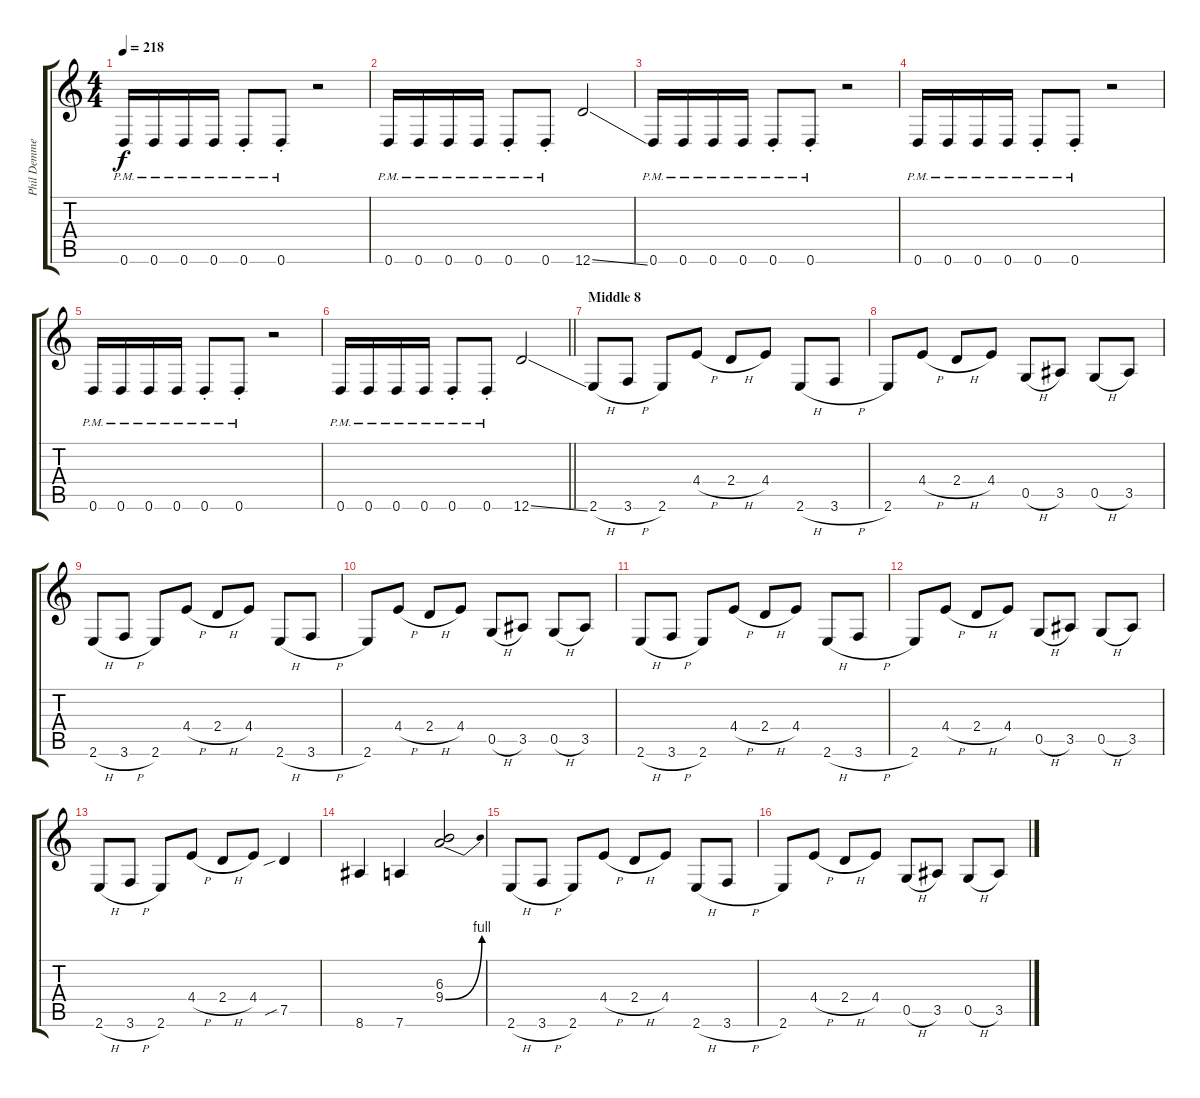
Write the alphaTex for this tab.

\track ("Phil Demmel" "Phil Demme") {instrument distortionguitar}
\staff {score tabs}
\tuning (D4 A3 F3 C3 G2 D2) {hide}
\ts (4 4)
\tempo 218
\clef g2
\ks c
0.6{pm}.16{dy f} 0.6{pm}.16 0.6{pm}.16 0.6{pm}.16 0.6{pm st}.8 0.6{pm st}.8 r.2 |
0.6{pm}.16 0.6{pm}.16 0.6{pm}.16 0.6{pm}.16 0.6{pm st}.8 0.6{pm st}.8 12.6{ss}.2 |
0.6{pm}.16 0.6{pm}.16 0.6{pm}.16 0.6{pm}.16 0.6{pm st}.8 0.6{pm st}.8 r.2 |
0.6{pm}.16 0.6{pm}.16 0.6{pm}.16 0.6{pm}.16 0.6{pm st}.8 0.6{pm st}.8 r.2 |
0.6{pm}.16 0.6{pm}.16 0.6{pm}.16 0.6{pm}.16 0.6{pm st}.8 0.6{pm st}.8 r.2 |
\barLineRight lightlight
0.6{pm}.16 0.6{pm}.16 0.6{pm}.16 0.6{pm}.16 0.6{pm st}.8 0.6{pm st}.8 12.6{ss}.2 |
\section ("" "Middle 8")
2.6{h}.8 3.6{h}.8 2.6.8 4.4{h}.8 2.4{h}.8 4.4.8 2.6{h}.8 3.6{h}.8 |
2.6.8 4.4{h}.8 2.4{h}.8 4.4.8 0.5{h}.8 3.5.8 0.5{h}.8 3.5.8 |
2.6{h}.8 3.6{h}.8 2.6.8 4.4{h}.8 2.4{h}.8 4.4.8 2.6{h}.8 3.6{h}.8 |
2.6.8 4.4{h}.8 2.4{h}.8 4.4.8 0.5{h}.8 3.5.8 0.5{h}.8 3.5.8 |
2.6{h}.8 3.6{h}.8 2.6.8 4.4{h}.8 2.4{h}.8 4.4.8 2.6{h}.8 3.6{h}.8 |
2.6.8 4.4{h}.8 2.4{h}.8 4.4.8 0.5{h}.8 3.5.8 0.5{h}.8 3.5.8 |
2.6{h}.8 3.6{h}.8 2.6.8 4.4{h}.8 2.4{h}.8 4.4.8 7.5{sib}.4 |
8.6.4 7.6.4 (6.3 9.4{be (bend 0 0 60 4)}).2 |
2.6{h}.8 3.6{h}.8 2.6.8 4.4{h}.8 2.4{h}.8 4.4.8 2.6{h}.8 3.6{h}.8 |
2.6.8 4.4{h}.8 2.4{h}.8 4.4.8 0.5{h}.8 3.5.8 0.5{h}.8 3.5.8
